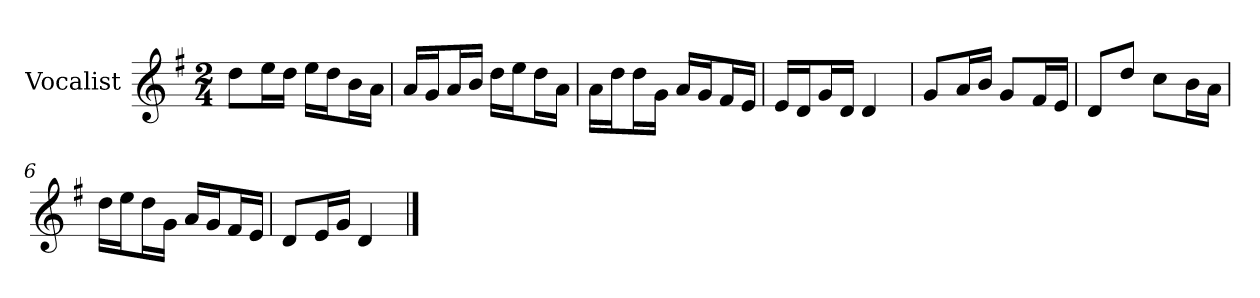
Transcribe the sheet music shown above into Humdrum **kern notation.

**kern
*part1
*staff1
*I"Vocalist
*k[f#]
*G:
*M2/4
=
8ddL
16eeL
16ddJJ
16eeLL
16ddJ
16bL
16aJJ
=1
16aLL
16gJ
16aL
16bJJ
16ddLL
16eeJ
16ddL
16aJJ
=2
16aLL
16ddJ
16ddL
16gJJ
16aLL
16gJ
16f#L
16eJJ
=3
16eLL
16dJ
16gL
16dJJ
4d
=4
8gL
16aL
16bJJ
8gL
16f#L
16eJJ
=5
8dL
8ddJ
8ccL
16bL
16aJJ
=6
16ddLL
16eeJ
16ddL
16gJJ
16aLL
16gJ
16f#L
16eJJ
=7
8dL
16eL
16gJJ
4d
==
*-
